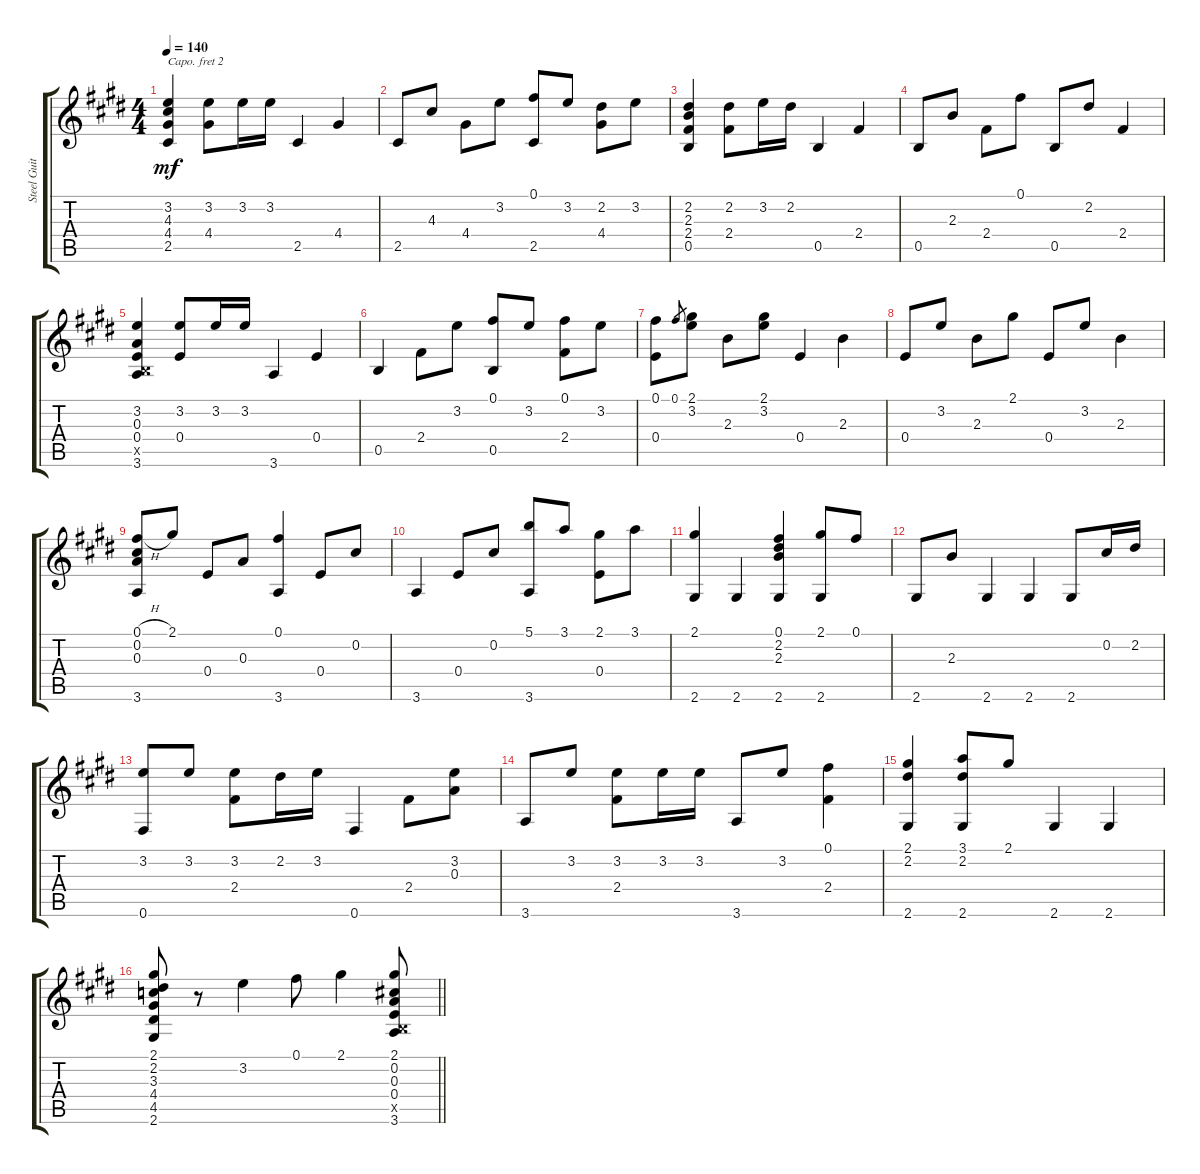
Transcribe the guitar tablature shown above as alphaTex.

\track ("Steel Guitar" "Steel Guit") {instrument acousticguitarsteel}
\staff {score tabs}
\capo 2
\tuning (E4 B3 G3 D3 A2 E2) {hide}
\ts (4 4)
\tempo 140
\clef g2
\ks e
(3.2 4.3 4.4 2.5).4{dy mf} (3.2 4.4).8 3.2.16 3.2.16 2.5.4 4.4.4 |
2.5.8 4.3.8 4.4.8 3.2.8 (0.1 2.5).8 3.2.8 (2.2 4.4).8 3.2.8 |
(2.2 2.3 2.4 0.5).4 (2.2 2.4).8 3.2.16 2.2.16 0.5.4 2.4.4 |
0.5.8 2.3.8 2.4.8 0.1.8 0.5.8 2.2.8 2.4.4 |
(3.2 0.3 0.4 0.5{x} 3.6).4 (3.2 0.4).8 3.2.16 3.2.16 3.6.4 0.4.4 |
0.5.4 2.4.8 3.2.8 (0.1 0.5).8 3.2.8 (0.1 2.4).8 3.2.8 |
(0.1 0.4).8 0.1.8{gr} (2.1 3.2).8 2.3.8 (2.1 3.2).8 0.4.4 2.3.4 |
0.4.8 3.2.8 2.3.8 2.1.8 0.4.8 3.2.8 2.3.4 |
(0.1{h} 0.2 0.3 3.6).8 2.1.8 0.4.8 0.3.8 (0.1 3.6).4 0.4.8 0.2.8 |
3.6.4 0.4.8 0.2.8 (5.1 3.6).8 3.1.8 (2.1 0.4).8 3.1.8 |
(2.1 2.6).4 2.6.4 (0.1 2.2 2.3 2.6).4 (2.1 2.6).8 0.1.8 |
2.6.8 2.3.8 2.6.4 2.6.4 2.6.8 0.2.16 2.2.16 |
(3.2 0.6).8 3.2.8 (3.2 2.4).8 2.2.16 3.2.16 0.6.4 2.4.8 (3.2 0.3).8 |
3.6.8 3.2.8 (3.2 2.4).8 3.2.16 3.2.16 3.6.8 3.2.8 (0.1 2.4).4 |
(2.1 2.2 2.6).4 (3.1 2.2 2.6).8 2.1.8 2.6.4 2.6.4 |
\barLineRight lightlight
(2.1 2.2 3.3 4.4 4.5 2.6).8 r.8 3.2.4 0.1.8 2.1.4 (2.1 0.2 0.3 0.4 0.5{x} 3.6).8
